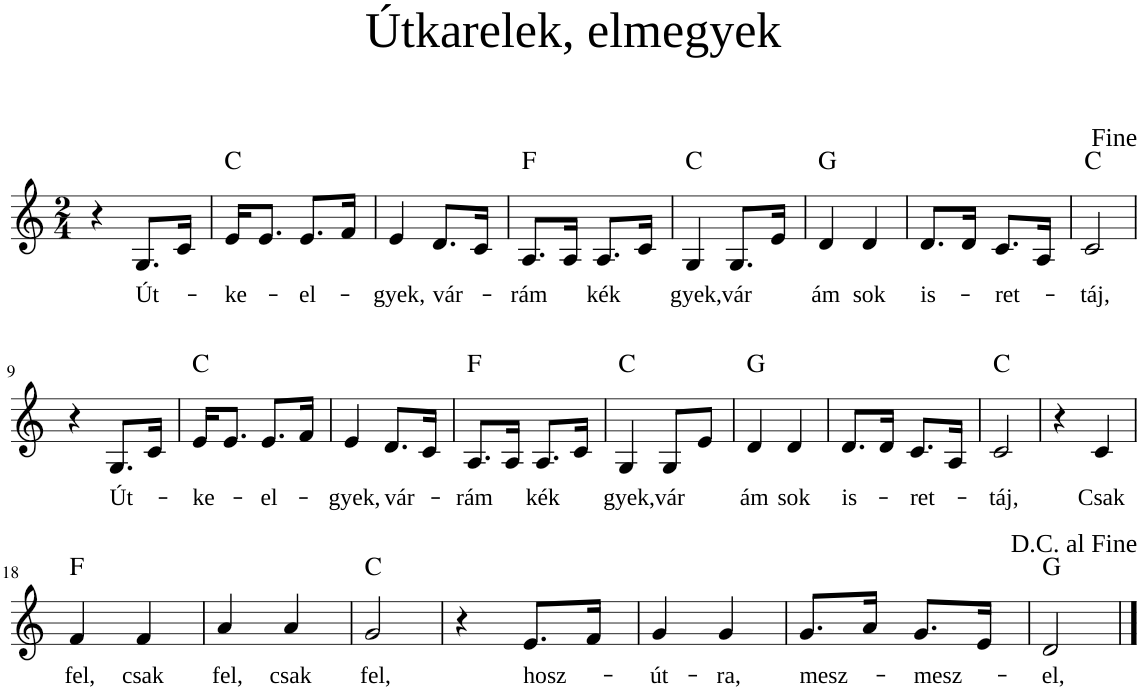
**kern	**text	**harte
*part1	*part1	*part1
*staff1	*staff1	*
*I"Piano	*	*
*I'Pno	*	*
*clefG2	*	*
*k[]	*	*
*M2/4	*	*
=1	=1	=1
4r	.	.
!	!LO:LY:b	!
8.G/L	Út-	.
16c/Jk	.	.
=2	=2	=2
!	!LO:LY:b	!
16e/KL	ke-	C:maj
8.e/J	.	.
!	!LO:LY:b	!
8.e/L	el-	.
16f/Jk	.	.
=3	=3	=3
!	!LO:LY:b	!
4e/	-gyek,	.
!	!LO:LY:b	!
8.d/L	vár-	.
16c/Jk	.	.
=4	=4	=4
!	!LO:LY:b	!
8.A/L	rám	F:maj
16A/Jk	.	.
!	!LO:LY:b	!
8.A/L	kék	.
16c/Jk	.	.
=5	=5	=5
!	!LO:LY:b	!
4G/	-gyek,	C:maj
!	!LO:LY:b	!
8.G/L	vár	.
16e/Jk	.	.
=6	=6	=6
!	!LO:LY:b	!
4d/	-ám	G:maj
!	!LO:LY:b	!
4d/	sok	.
=7	=7	=7
!	!LO:LY:b	!
8.d/L	is-	.
16d/Jk	.	.
!	!LO:LY:b	!
8.c/L	-ret-	.
16A/Jk	.	.
=8	=8	=8
!	!LO:LY:b	!
2c/	táj,	C:maj
!LO:TX:a:t=<font face="Times New Roman"/>Fine	!	!
!!LO:LB:g=z
=9	=9	=9
4r	.	.
!	!LO:LY:b	!
8.G/L	Út-	.
16c/Jk	.	.
=10	=10	=10
!	!LO:LY:b	!
16e/KL	ke-	C:maj
8.e/J	.	.
!	!LO:LY:b	!
8.e/L	el-	.
16f/Jk	.	.
=11	=11	=11
!	!LO:LY:b	!
4e/	-gyek,	.
!	!LO:LY:b	!
8.d/L	vár-	.
16c/Jk	.	.
=12	=12	=12
!	!LO:LY:b	!
8.A/L	rám	F:maj
16A/Jk	.	.
!	!LO:LY:b	!
8.A/L	kék	.
16c/Jk	.	.
=13	=13	=13
!	!LO:LY:b	!
4G/	-gyek,	C:maj
!	!LO:LY:b	!
8G/L	vár	.
8e/J	.	.
=14	=14	=14
!	!LO:LY:b	!
4d/	-ám	G:maj
!	!LO:LY:b	!
4d/	sok	.
=15	=15	=15
!	!LO:LY:b	!
8.d/L	is-	.
16d/Jk	.	.
!	!LO:LY:b	!
8.c/L	-ret-	.
16A/Jk	.	.
=16	=16	=16
!	!LO:LY:b	!
2c/	táj,	C:maj
=17	=17	=17
4r	.	.
!	!LO:LY:b	!
4c/	Csak	.
!!LO:LB:g=z
=18	=18	=18
!	!LO:LY:b	!
4f/	fel,	F:maj
!	!LO:LY:b	!
4f/	csak	.
=19	=19	=19
!	!LO:LY:b	!
4a/	fel,	.
!	!LO:LY:b	!
4a/	csak	.
=20	=20	=20
!	!LO:LY:b	!
2g/	fel,	C:maj
=21	=21	=21
4r	.	.
!	!LO:LY:b	!
8.e/L	hosz-	.
16f/Jk	.	.
=22	=22	=22
!	!LO:LY:b	!
4g/	út-	.
!	!LO:LY:b	!
4g/	-ra,	.
=23	=23	=23
!	!LO:LY:b	!
8.g/L	mesz-	.
16a/Jk	.	.
!	!LO:LY:b	!
8.g/L	mesz-	.
16e/Jk	.	.
=24	=24	=24
!	!LO:LY:b	!
2d/	el,	G:maj
!LO:TX:a:t=<font face="Times New Roman"/>D.C. al Fine	!	!
==	==	==
*-	*-	*-
